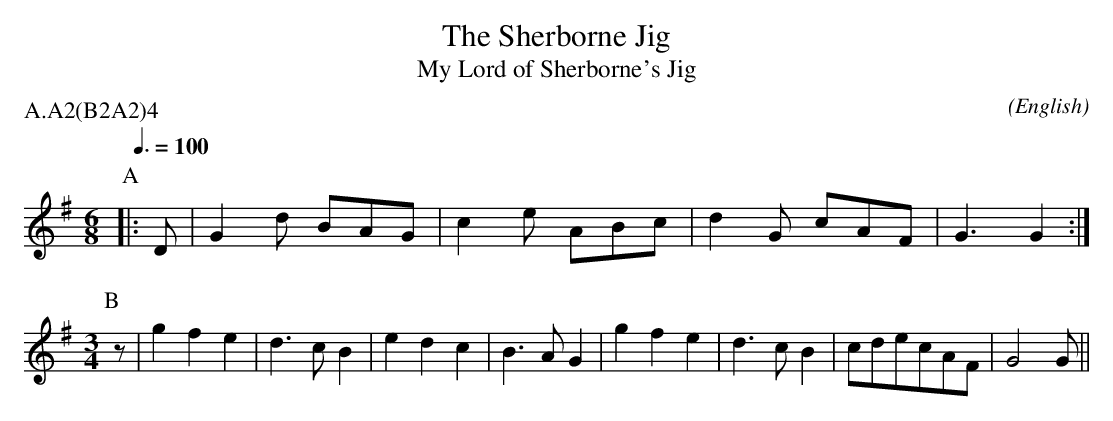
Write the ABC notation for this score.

X:1
T:The Sherborne Jig
M:6/8
T:My Lord of Sherborne's Jig
C:
O:English
P:A.A2(B2A2)4
K:G
Q:3/8=100
P:A
|: D | G2 d BAG | c2 e ABc  | d2 G cAF | G3 G2 :|\
M:3/4
P:B
   z | g2 f2 e2 | d3   c B2 | e2 d2 c2 | B3 A G2 |\
       g2 f2 e2 | d3   c B2 | cdecAF   | G4   G  ||
